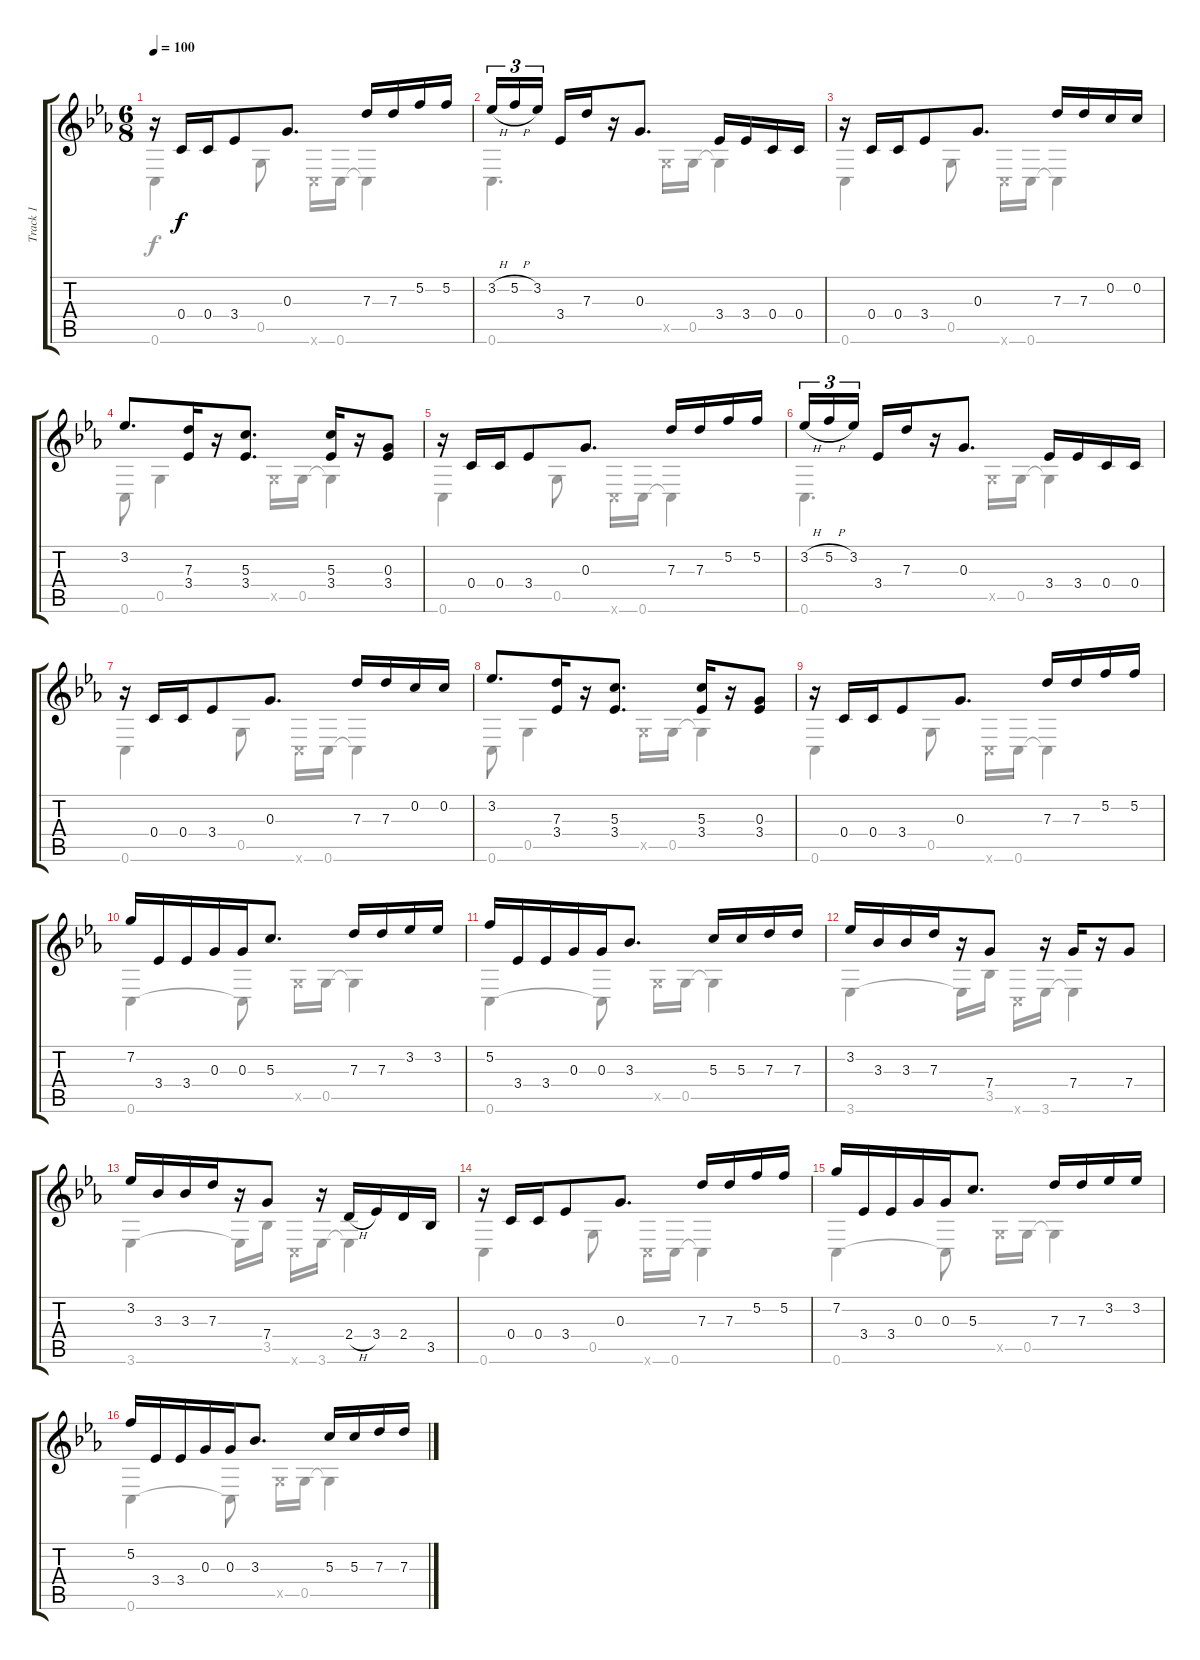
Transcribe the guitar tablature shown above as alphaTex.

\track ("Track 1" "Track 1") {instrument acousticguitarsteel}
\staff {score tabs}
\tuning (E4 C4 G3 C3 G2 C2) {hide}
\voice
\ts (6 8)
\tempo 100
\clef g2
\ks cminor
r.16{dy f} 0.4.16 0.4.16 3.4.8 0.3.8{d} 7.3.16 7.3.16 5.2.16 5.2.16 |
3.2{h}.16{tu (3 2)} 5.2{h}.16{tu (3 2)} 3.2.16{tu (3 2) beam splitsecondary} 3.4.16 7.3.16 r.16 0.3.8{d} 3.4.16 3.4.16 0.4.16 0.4.16 |
r.16 0.4.16 0.4.16 3.4.8 0.3.8{d} 7.3.16 7.3.16 0.2.16 0.2.16 |
3.2.8{d} (7.3 3.4).16 r.16 (5.3 3.4).8{d} (5.3 3.4).16 r.16 (0.3 3.4).8 |
r.16 0.4.16 0.4.16 3.4.8 0.3.8{d} 7.3.16 7.3.16 5.2.16 5.2.16 |
3.2{h}.16{tu (3 2)} 5.2{h}.16{tu (3 2)} 3.2.16{tu (3 2) beam splitsecondary} 3.4.16 7.3.16 r.16 0.3.8{d} 3.4.16 3.4.16 0.4.16 0.4.16 |
r.16 0.4.16 0.4.16 3.4.8 0.3.8{d} 7.3.16 7.3.16 0.2.16 0.2.16 |
3.2.8{d} (7.3 3.4).16 r.16 (5.3 3.4).8{d} (5.3 3.4).16 r.16 (0.3 3.4).8 |
r.16 0.4.16 0.4.16 3.4.8 0.3.8{d} 7.3.16 7.3.16 5.2.16 5.2.16 |
7.2.16 3.4.16 3.4.16 0.3.16 0.3.16 5.3.8{d} 7.3.16 7.3.16 3.2.16 3.2.16 |
5.2.16 3.4.16 3.4.16 0.3.16 0.3.16 3.3.8{d} 5.3.16 5.3.16 7.3.16 7.3.16 |
3.2.16 3.3.16 3.3.16 7.3.16 r.16 7.4.8 r.16 7.4.16 r.16 7.4.8 |
3.2.16 3.3.16 3.3.16 7.3.16 r.16 7.4.8 r.16 2.4{h}.16 3.4.16 2.4.16 3.5.16 |
r.16 0.4.16 0.4.16 3.4.8 0.3.8{d} 7.3.16 7.3.16 5.2.16 5.2.16 |
7.2.16 3.4.16 3.4.16 0.3.16 0.3.16 5.3.8{d} 7.3.16 7.3.16 3.2.16 3.2.16 |
5.2.16 3.4.16 3.4.16 0.3.16 0.3.16 3.3.8{d} 5.3.16 5.3.16 7.3.16 7.3.16
\voice
\clef g2
\ottava regular
\simile none
\ks cminor
0.6.4{dy f} 0.5.8 0.6{x}.16 0.6.16 0.6{t}.4 |
0.6.4{d} 0.5{x}.16 0.5.16 0.5{t}.4 |
0.6.4 0.5.8 0.6{x}.16 0.6.16 0.6{t}.4 |
0.6.8 0.5.4 0.5{x}.16 0.5.16 0.5{t}.4 |
0.6.4 0.5.8 0.6{x}.16 0.6.16 0.6{t}.4 |
0.6.4{d} 0.5{x}.16 0.5.16 0.5{t}.4 |
0.6.4 0.5.8 0.6{x}.16 0.6.16 0.6{t}.4 |
0.6.8 0.5.4 0.5{x}.16 0.5.16 0.5{t}.4 |
0.6.4 0.5.8 0.6{x}.16 0.6.16 0.6{t}.4 |
0.6.4 0.6{t}.8 0.5{x}.16 0.5.16 0.5{t}.4 |
0.6.4 0.6{t}.8 0.5{x}.16 0.5.16 0.5{t}.4 |
3.6.4 3.6{t}.16 3.5.16 0.6{x}.16 3.6.16 3.6{t}.4 |
3.6.4 3.6{t}.16 3.5.16 0.6{x}.16 3.6.16 3.6{t}.4 |
0.6.4 0.5.8 0.6{x}.16 0.6.16 0.6{t}.4 |
0.6.4 0.6{t}.8 0.5{x}.16 0.5.16 0.5{t}.4 |
0.6.4 0.6{t}.8 0.5{x}.16 0.5.16 0.5{t}.4
